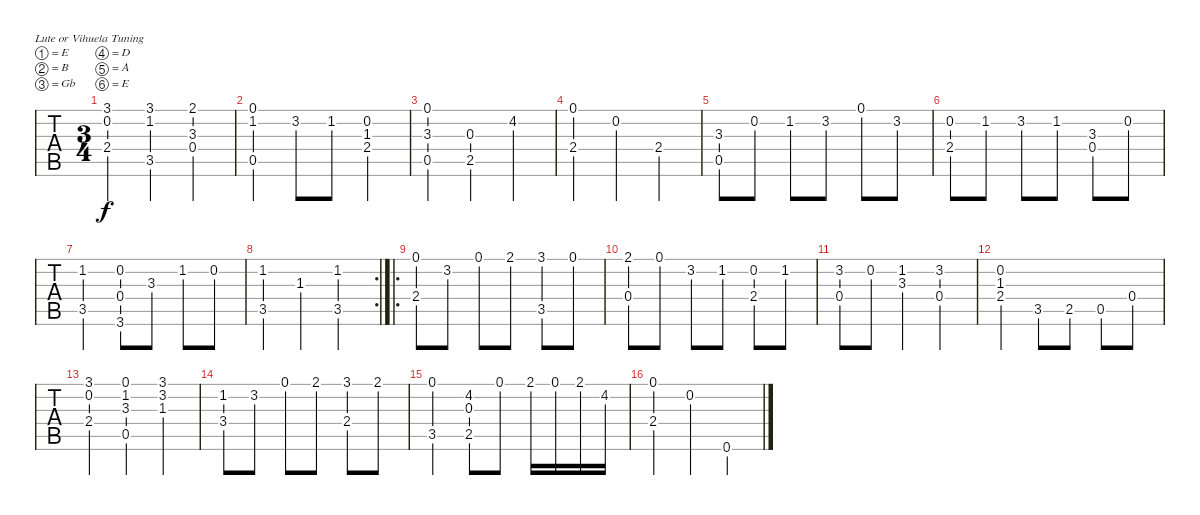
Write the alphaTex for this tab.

\bracketExtendMode groupsimilarinstruments
\singleTrackTrackNamePolicy hidden
\multiTrackTrackNamePolicy hidden
\firstSystemTrackNameOrientation horizontal
\otherSystemsTrackNameOrientation horizontal
\track ("Guitar Standard" "Guitar Sta") {instrument acousticguitarsteel}
\staff {tabs}
\tuning (E4 B3 Gb3 D3 A2 E2)
\ts (3 4)
\tempo (120 hide)
\clef g2
\ks c
(3.1 0.2 2.4).4{dy f instrument acousticguitarsteel} (3.1 1.2 3.5).4 (2.1 3.3 0.4).4 |
(0.1 1.2 0.5).4 3.2.8 1.2.8 (0.2 1.3 2.4).4 |
(0.1 3.3 0.5).4 (0.3 2.5).4 4.2.4 |
(0.1 2.4).4 0.2.4 2.4.4 |
(3.3 0.5).8 0.2.8 1.2.8 3.2.8 0.1.8 3.2.8 |
(0.2 2.4).8 1.2.8 3.2.8 1.2.8 (3.3 0.4).8 0.2.8 |
(1.2 3.5).4 (0.2 0.4 3.6).8 3.3.8 1.2.8 0.2.8 |
\rc 2
(1.2 3.5).4 1.3.4 (1.2 3.5).4 |
\ro
(0.1 2.4).8 3.2.8 0.1.8 2.1.8 (3.1 3.5).8 0.1.8 |
(2.1 0.4).8 0.1.8 3.2.8 1.2.8 (0.2 2.4).8 1.2.8 |
(3.2 0.4).8 0.2.8 (1.2 3.3).4 (3.2 0.4).4 |
(0.2 1.3 2.4).4 3.5.8 2.5.8 0.5.8 0.4.8 |
(3.1 0.2 2.4).4 (0.1 1.2 3.3 0.5).4 (3.1 3.2 1.3).4 |
(1.2 3.4).8 3.2.8 0.1.8 2.1.8 (3.1 2.4).8 2.1.8 |
(0.1 3.5).4 (4.2 0.3 2.5).8 0.1.8 2.1.16 0.1.16 2.1.16 4.2.16 |
(0.1 2.4).4 0.2.4 0.6.4
